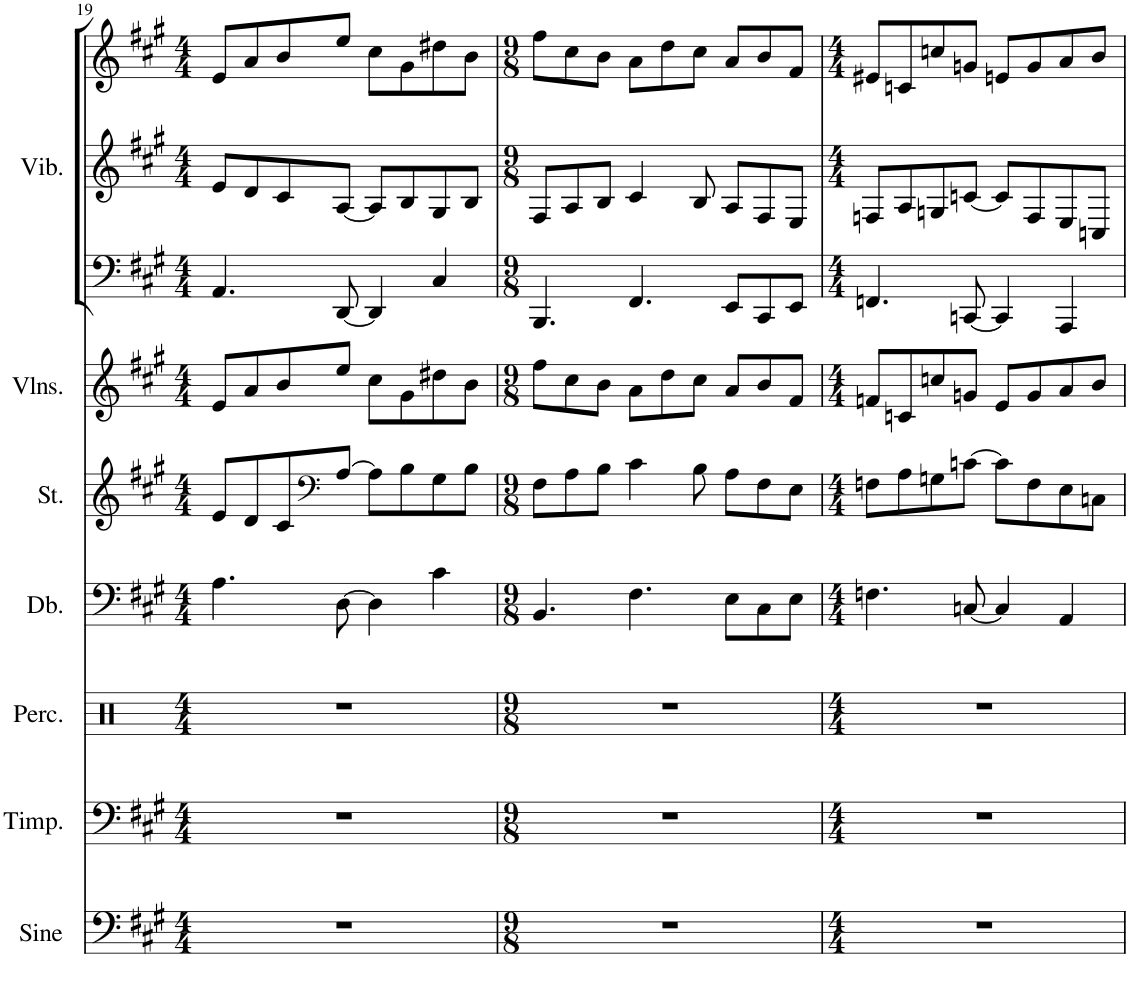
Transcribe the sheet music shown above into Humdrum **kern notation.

**kern	**kern	**kern	**kern	**kern	**kern	**kern	**kern	**kern
*part7	*part6	*part5	*part4	*part3	*part2	*part1	*part1	*part1
*staff9	*staff8	*staff7	*staff6	*staff5	*staff4	*staff3	*staff2	*staff1
*I"Sine Wave	*I"Timpani	*I"Percussion	*I"Double Bass	*I"Strings	*I"Violins	*I"Vibraphone	*	*
*I'Sine	*I'Timp.	*I'Perc.	*I'Db.	*I'St.	*I'Vlns.	*I'Vib.	*	*
!!LO:PB:g=z
*clefF4	*clefF4	*clefX	*clefF4	*clefG2	*clefG2	*clefF4	*clefG2	*clefG2
*	*	*	*Trd7c12	*	*	*	*	*
*k[f#c#g#]	*k[f#c#g#]	*k[]	*k[f#c#g#]	*k[f#c#g#]	*k[f#c#g#]	*k[f#c#g#]	*k[f#c#g#]	*k[f#c#g#]
*M4/4	*M4/4	*M4/4	*M4/4	*M4/4	*M4/4	*M4/4	*M4/4	*M4/4
=19	=19	=19	=19	=19	=19	=19	=19	=19
1r	1r	1r	4.A\	8e/L	8e/L	4.AA/	8e/L	8e/L
.	.	.	.	8d/	8a/	.	8d/	8a/
.	.	.	.	8c#/	8b/	.	8c#/	8b/
*	*	*	*	*clefF4	*	*	*	*
.	.	.	[8D\	[8A/J	8ee/J	[8DD/	[8A/J	8ee/J
.	.	.	4D\]	8A\L]	8cc#\L	4DD/]	8A/L]	8cc#\L
.	.	.	.	8B\	8g#\	.	8B/	8g#\
.	.	.	4c#\	8G#\	8dd#X\	4C#/	8G#/	8dd#X\
.	.	.	.	8B\J	8b\J	.	8B/J	8b\J
=20	=20	=20	=20	=20	=20	=20	=20	=20
*M9/8	*M9/8	*M9/8	*M9/8	*M9/8	*M9/8	*M9/8	*M9/8	*M9/8
8%9r	8%9r	8%9r	4.BB/	8F#\L	8ff#\L	4.BBB/	8F#/L	8ff#\L
.	.	.	.	8A\	8cc#\	.	8A/	8cc#\
.	.	.	.	8B\J	8b\J	.	8B/J	8b\J
.	.	.	4.F#\	4c#\	8a\L	4.FF#/	4c#/	8a\L
.	.	.	.	.	8dd\	.	.	8dd\
.	.	.	.	8B\	8cc#\J	.	8B/	8cc#\J
.	.	.	8E\L	8A\L	8a/L	8EE/L	8A/L	8a/L
.	.	.	8C#\	8F#\	8b/	8CC#/	8F#/	8b/
.	.	.	8E\J	8E\J	8f#/J	8EE/J	8E/J	8f#/J
=21	=21	=21	=21	=21	=21	=21	=21	=21
*M4/4	*M4/4	*M4/4	*M4/4	*M4/4	*M4/4	*M4/4	*M4/4	*M4/4
1r	1r	1r	4.Fn\	8Fn\L	8fn/L	4.FFn/	8Fn/L	8e#X/L
.	.	.	.	8A\	8cn/	.	8A/	8cn/
.	.	.	.	8Gn\	8ccn/	.	8Gn/	8ccn/
.	.	.	[8Cn/	[8cn\J	8gn/J	[8CCn/	[8cn/J	8gn/J
.	.	.	4C/]	8c\L]	8e/L	4CC/]	8c/L]	8en/L
.	.	.	.	8F\	8g/	.	8F/	8g/
.	.	.	4AA/	8E\	8a/	4AAA/	8E/	8a/
.	.	.	.	8Cn\J	8b/J	.	8Cn/J	8b/J
=	=	=	=	=	=	=	=	=
*-	*-	*-	*-	*-	*-	*-	*-	*-
